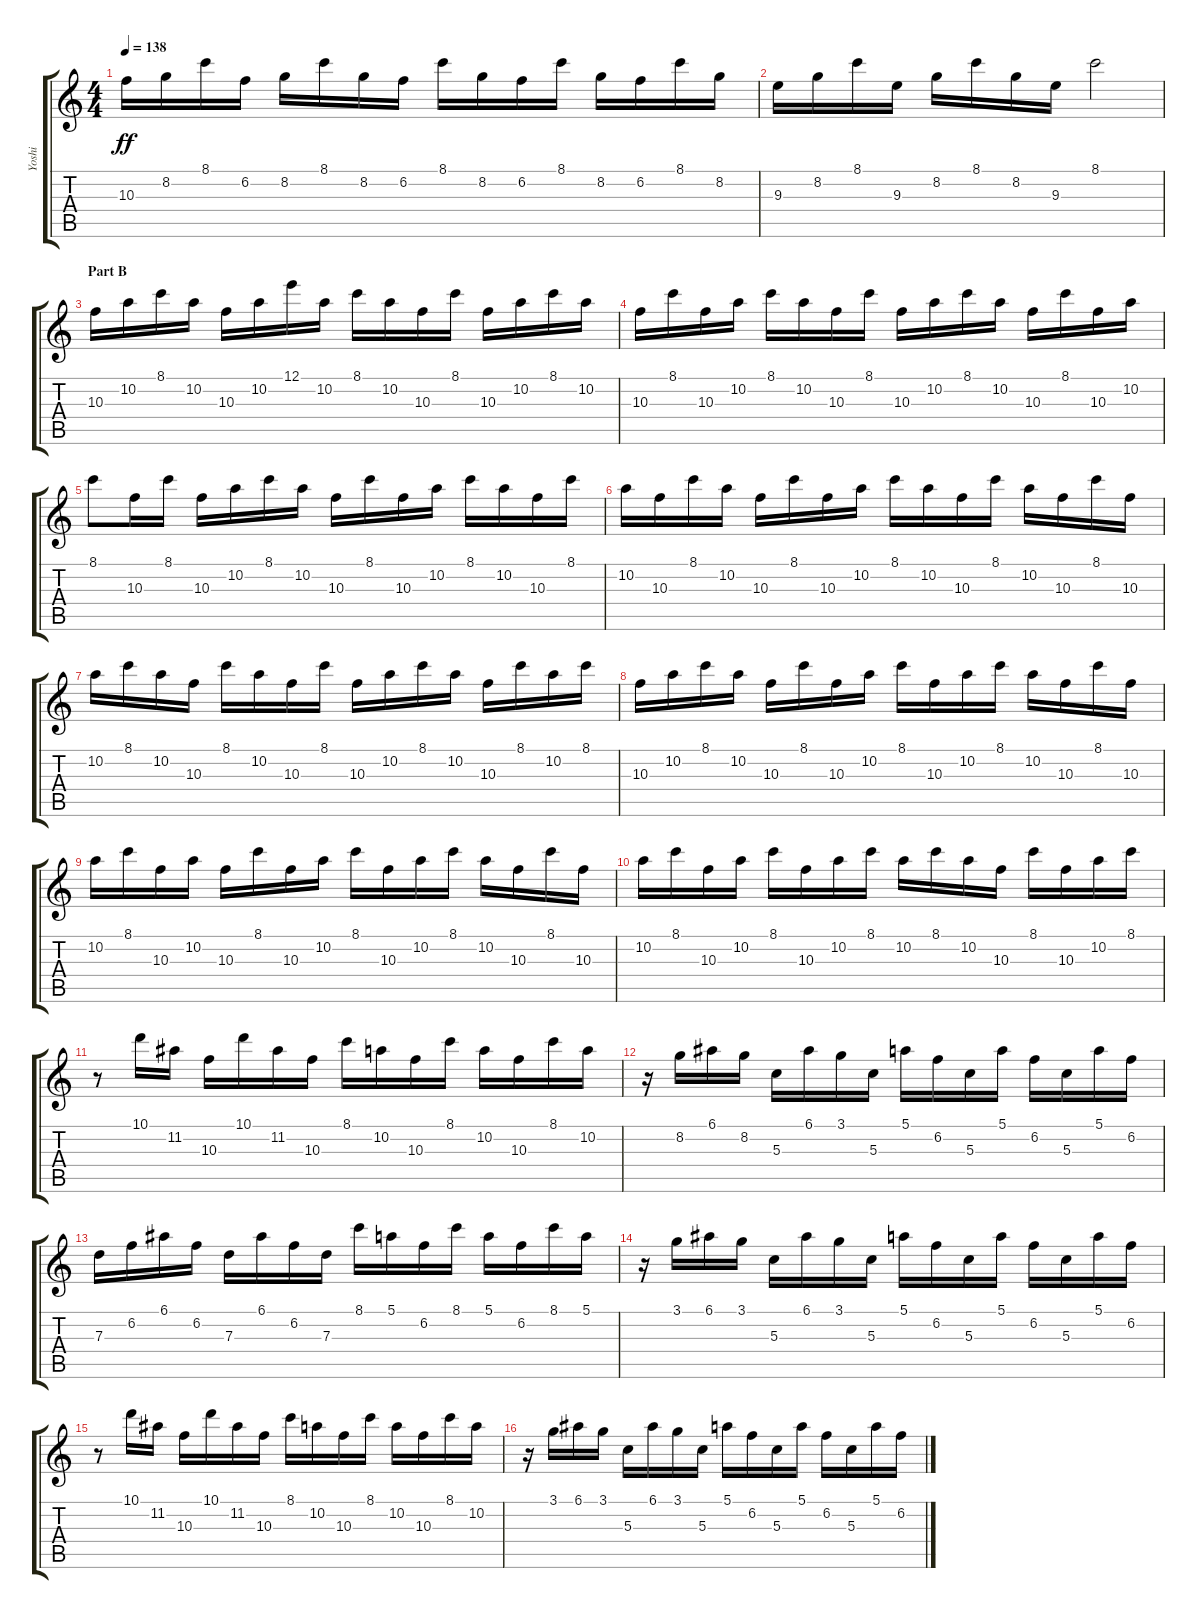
\track ("Yoshi" "Yoshi") {instrument banjo}
\staff {score tabs}
\tuning (E4 B3 G3 D3 A2 E2) {hide}
\displaytranspose 12
\ts (4 4)
\tempo 138
\clef g2
\ks c
10.3.16{dy ff} 8.2.16 8.1.16 6.2.16 8.2.16 8.1.16 8.2.16 6.2.16 8.1.16 8.2.16 6.2.16 8.1.16 8.2.16 6.2.16 8.1.16 8.2.16 |
9.3.16 8.2.16 8.1.16 9.3.16 8.2.16 8.1.16 8.2.16 9.3.16 8.1.2 |
\section ("" "Part B")
10.3.16 10.2.16 8.1.16 10.2.16 10.3.16 10.2.16 12.1.16 10.2.16 8.1.16 10.2.16 10.3.16 8.1.16 10.3.16 10.2.16 8.1.16 10.2.16 |
10.3.16 8.1.16 10.3.16 10.2.16 8.1.16 10.2.16 10.3.16 8.1.16 10.3.16 10.2.16 8.1.16 10.2.16 10.3.16 8.1.16 10.3.16 10.2.16 |
8.1.8 10.3.16 8.1.16 10.3.16 10.2.16 8.1.16 10.2.16 10.3.16 8.1.16 10.3.16 10.2.16 8.1.16 10.2.16 10.3.16 8.1.16 |
10.2.16 10.3.16 8.1.16 10.2.16 10.3.16 8.1.16 10.3.16 10.2.16 8.1.16 10.2.16 10.3.16 8.1.16 10.2.16 10.3.16 8.1.16 10.3.16 |
10.2.16 8.1.16 10.2.16 10.3.16 8.1.16 10.2.16 10.3.16 8.1.16 10.3.16 10.2.16 8.1.16 10.2.16 10.3.16 8.1.16 10.2.16 8.1.16 |
10.3.16 10.2.16 8.1.16 10.2.16 10.3.16 8.1.16 10.3.16 10.2.16 8.1.16 10.3.16 10.2.16 8.1.16 10.2.16 10.3.16 8.1.16 10.3.16 |
10.2.16 8.1.16 10.3.16 10.2.16 10.3.16 8.1.16 10.3.16 10.2.16 8.1.16 10.3.16 10.2.16 8.1.16 10.2.16 10.3.16 8.1.16 10.3.16 |
10.2.16 8.1.16 10.3.16 10.2.16 8.1.16 10.3.16 10.2.16 8.1.16 10.2.16 8.1.16 10.2.16 10.3.16 8.1.16 10.3.16 10.2.16 8.1.16 |
r.8 10.1.16 11.2.16 10.3.16 10.1.16 11.2.16 10.3.16 8.1.16 10.2.16 10.3.16 8.1.16 10.2.16 10.3.16 8.1.16 10.2.16 |
r.16 8.2.16 6.1.16 8.2.16 5.3.16 6.1.16 3.1.16 5.3.16 5.1.16 6.2.16 5.3.16 5.1.16 6.2.16 5.3.16 5.1.16 6.2.16 |
7.3.16 6.2.16 6.1.16 6.2.16 7.3.16 6.1.16 6.2.16 7.3.16 8.1.16 5.1.16 6.2.16 8.1.16 5.1.16 6.2.16 8.1.16 5.1.16 |
r.16 3.1.16 6.1.16 3.1.16 5.3.16 6.1.16 3.1.16 5.3.16 5.1.16 6.2.16 5.3.16 5.1.16 6.2.16 5.3.16 5.1.16 6.2.16 |
r.8 10.1.16 11.2.16 10.3.16 10.1.16 11.2.16 10.3.16 8.1.16 10.2.16 10.3.16 8.1.16 10.2.16 10.3.16 8.1.16 10.2.16 |
r.16 3.1.16 6.1.16 3.1.16 5.3.16 6.1.16 3.1.16 5.3.16 5.1.16 6.2.16 5.3.16 5.1.16 6.2.16 5.3.16 5.1.16 6.2.16
